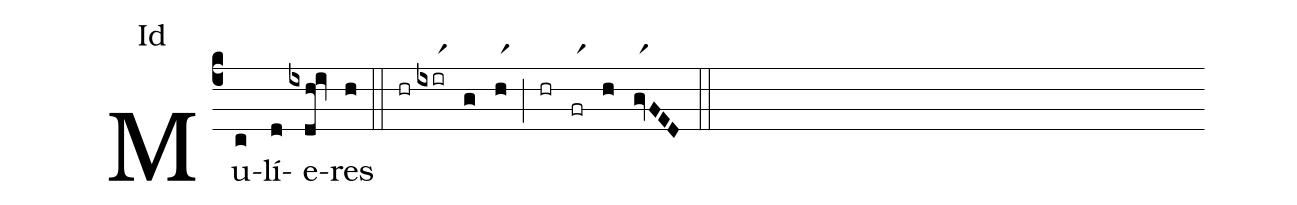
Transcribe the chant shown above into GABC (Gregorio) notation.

annotation: Id;
%%
(c4) Mu(c)lí(d)e(ixdh!iv)res(h) (::) (hr)(ixirr1)(g)(hr1)(;)(hr)(frr1)(h)(gvr1FED)(::)
